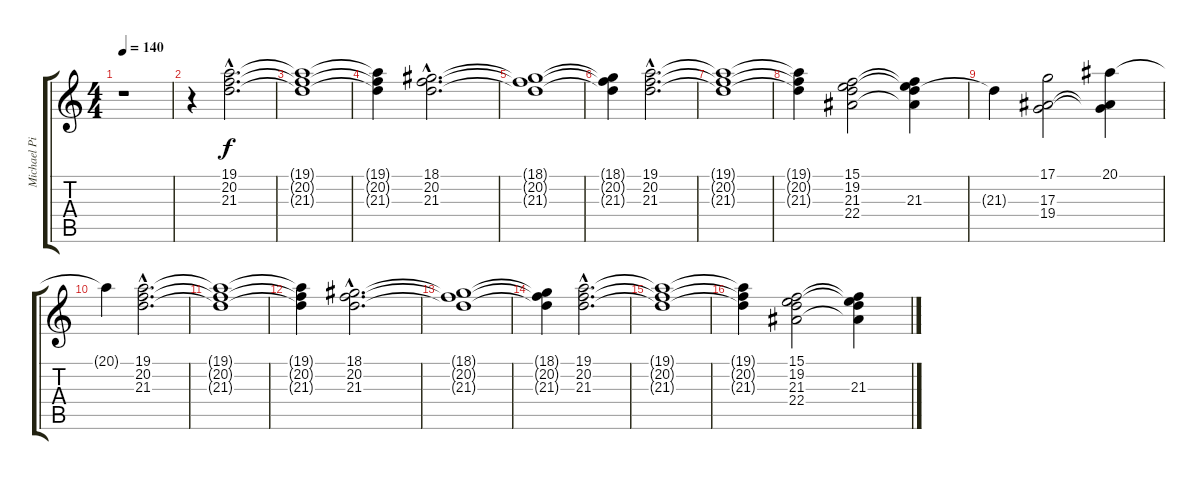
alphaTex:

\track ("Michael Pinella" "Michael Pi") {instrument electricpiano2}
\staff {score tabs}
\tuning (D4 A3 F3 C3 G2 D2) {hide}
\ts (4 4)
\tempo 140
\clef g2
\ks c
r.1{dy f} |
r.4 (19.1{hac} 20.2{hac} 21.3{hac}).2{d volume 12 instrument stringensemble1} |
(19.1{t} 20.2{t} 21.3{t}).1 |
(19.1{t} 20.2{t} 21.3{t}).4 (18.1{hac} 20.2{hac} 21.3{hac}).2{d} |
(18.1{t} 20.2{t} 21.3{t}).1 |
(18.1{t} 20.2{t} 21.3{t}).4 (19.1{hac} 20.2{hac} 21.3{hac}).2{d} |
(19.1{t} 20.2{t} 21.3{t}).1 |
(19.1{t} 20.2{t} 21.3{t}).4 (15.1 19.2 21.3 22.4).2 (15.1{t} 19.2{t} 21.3 22.4{t}).4 |
21.3{t}.4 (17.1 17.3 19.4).2 (20.1 17.3{t} 19.4{t}).4 |
20.1{t}.4 (19.1{hac} 20.2{hac} 21.3{hac}).2{d volume 12 instrument stringensemble1} |
(19.1{t} 20.2{t} 21.3{t}).1 |
(19.1{t} 20.2{t} 21.3{t}).4 (18.1{hac} 20.2{hac} 21.3{hac}).2{d} |
(18.1{t} 20.2{t} 21.3{t}).1 |
(18.1{t} 20.2{t} 21.3{t}).4 (19.1{hac} 20.2{hac} 21.3{hac}).2{d} |
(19.1{t} 20.2{t} 21.3{t}).1 |
(19.1{t} 20.2{t} 21.3{t}).4 (15.1 19.2 21.3 22.4).2 (15.1{t} 19.2{t} 21.3 22.4{t}).4
